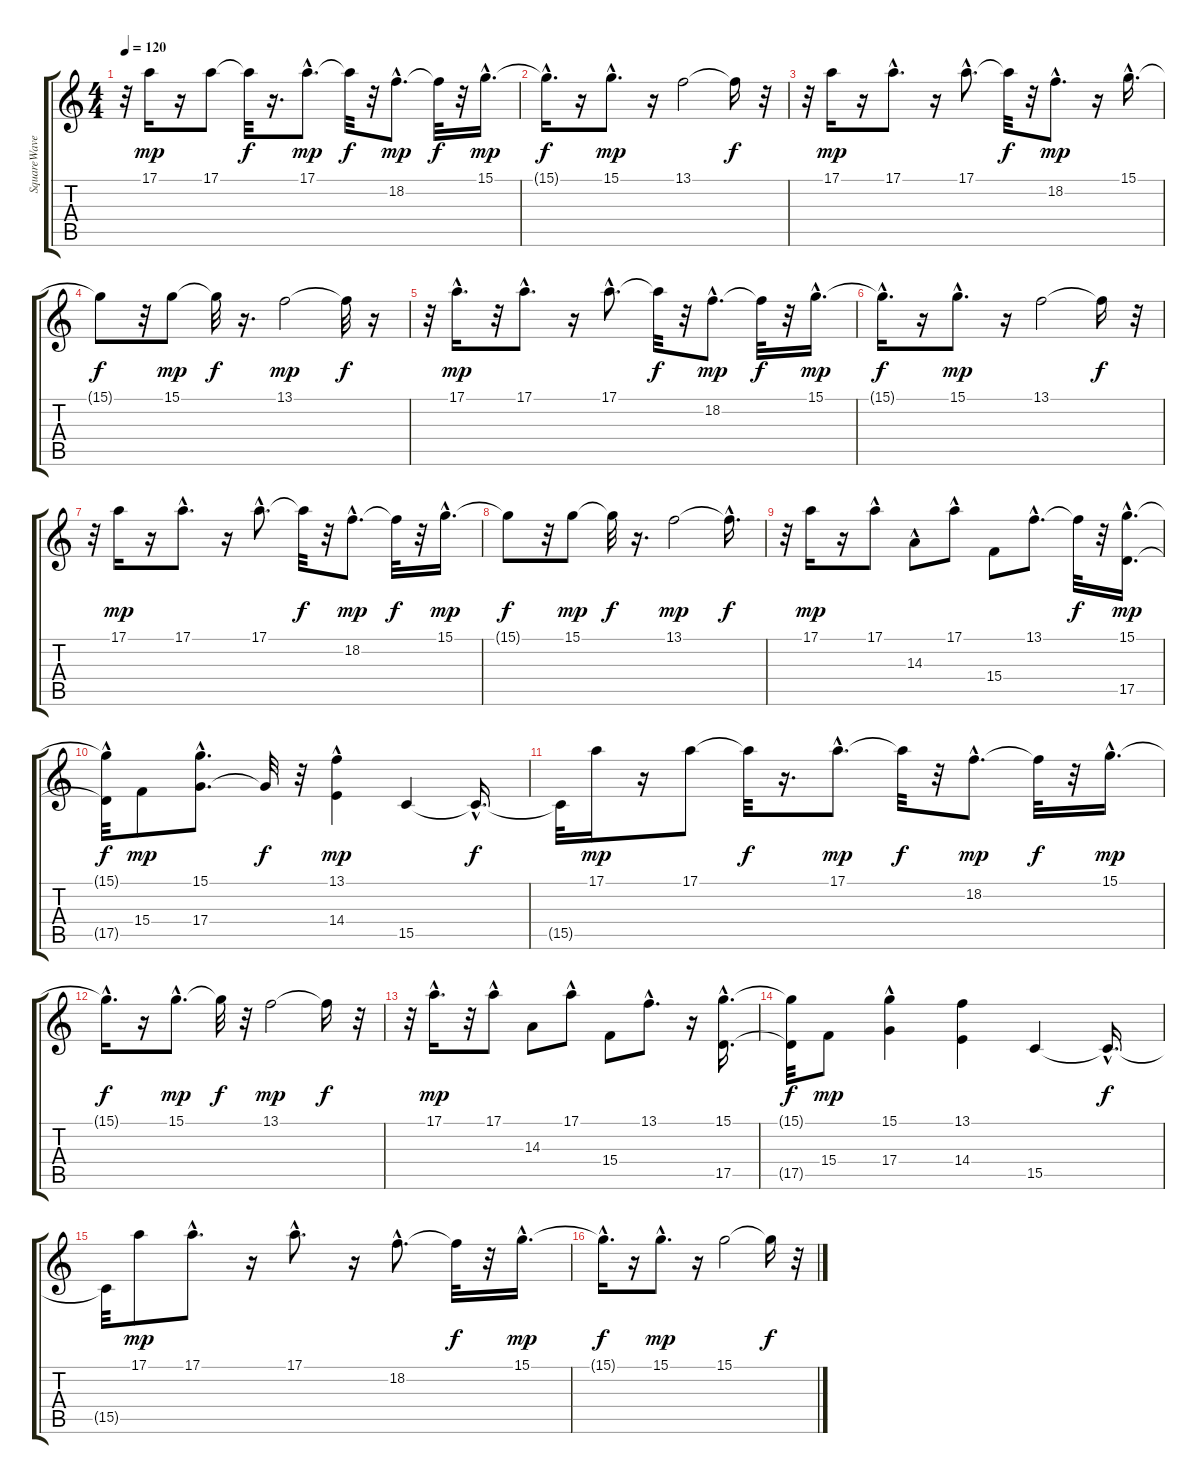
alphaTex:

\track ("SquareWave" "SquareWave") {instrument lead1square}
\staff {score tabs}
\tuning (E4 B3 G3 D3 A2 E2) {hide}
\ts (4 4)
\tempo 120
\clef g2
\ks c
r.32{dy f} 17.1.16{dy mp} r.16 17.1.8 17.1{t}.32{dy f} r.16{d} 17.1{hac}.8{d dy mp} 17.1{t}.32{dy f} r.32 18.2{hac}.8{d dy mp} 18.2{t}.32{dy f} r.32 15.1{hac}.16{d dy mp} |
15.1{hac t}.16{d dy f} r.16 15.1{hac}.8{d dy mp} r.16 13.1.2 13.1{t}.16{dy f} r.32 |
r.32 17.1.16{dy mp} r.16 17.1{hac}.8{d} r.16 17.1{hac}.8{d} 17.1{t}.32{dy f} r.32 18.2{hac}.8{d dy mp} r.16 15.1{hac}.16{d} |
15.1{t}.8{dy f} r.32 15.1.8{dy mp} 15.1{t}.32{dy f} r.16{d} 13.1.2{dy mp} 13.1{t}.32{dy f} r.16 |
r.32 17.1{hac}.16{d dy mp} r.32 17.1{hac}.8{d} r.16 17.1{hac}.8{d volume 10} 17.1{t}.32{dy f} r.32 18.2{hac}.8{d dy mp volume 10} 18.2{t}.32{dy f} r.32 15.1{hac}.16{d dy mp volume 9} |
15.1{hac t}.16{d dy f} r.16 15.1{hac}.8{d dy mp volume 9} r.16 13.1.2{volume 9} 13.1{t}.16{dy f} r.32 |
r.32 17.1.16{dy mp volume 8} r.16 17.1{hac}.8{d volume 8} r.16 17.1{hac}.8{d volume 8} 17.1{t}.32{dy f} r.32 18.2{hac}.8{d dy mp volume 8} 18.2{t}.32{dy f} r.32 15.1{hac}.16{d dy mp volume 8} |
15.1{t}.8{dy f} r.32 15.1.8{dy mp volume 7} 15.1{t}.32{dy f} r.16{d} 13.1.2{dy mp volume 7} 13.1{hac t}.16{d dy f} |
r.32 17.1.16{dy mp volume 6} r.16 17.1{hac}.8{volume 6} 14.3{hac}.8 17.1{hac}.8{volume 6} 15.4.8 13.1{hac}.8{d} 13.1{t}.32{dy f} r.32 (15.1{hac} 17.5{hac}).16{d dy mp} |
(15.1{hac t} 17.5{t}).32{dy f} 15.4.8{dy mp volume 6} (15.1{hac} 17.4{hac}).8{d volume 6} 17.4{t}.32{dy f} r.32 (13.1 14.4{hac}).4{dy mp volume 6} 15.5.4{volume 6} 15.5{hac t}.16{d dy f} |
15.5{t}.32 17.1.16{dy mp volume 5} r.16 17.1.8{volume 5} 17.1{t}.32{dy f} r.16{d} 17.1{hac}.8{d dy mp volume 5} 17.1{t}.32{dy f} r.32 18.2{hac}.8{d dy mp volume 5} 18.2{t}.32{dy f} r.32 15.1{hac}.16{d dy mp volume 5} |
15.1{hac t}.16{d dy f} r.16 15.1{hac}.8{d dy mp} 15.1{t}.32{dy f} r.32 13.1.2{dy mp volume 4} 13.1{t}.16{dy f} r.32 |
r.32 17.1{hac}.16{d dy mp volume 4} r.32 17.1{hac}.8{volume 4} 14.3.8 17.1{hac}.8 15.4.8{volume 4} 13.1{hac}.8{d volume 4} r.16 (15.1{hac} 17.5{hac}).16{d volume 4} |
(15.1{t} 17.5{t}).32{dy f} 15.4.8{dy mp volume 3} (15.1{hac} 17.4).4 (13.1 14.4).4 15.5.4{volume 3} 15.5{hac t}.16{d dy f} |
15.5{t}.32 17.1.8{dy mp volume 3} 17.1{hac}.8{d} r.16 17.1{hac}.8{d} r.16 18.2{hac}.8{d volume 3} 18.2{t}.32{dy f} r.32 15.1{hac}.16{d dy mp volume 2} |
15.1{hac t}.16{d dy f} r.16 15.1{hac}.8{d dy mp volume 2} r.16 15.1.2{volume 2} 15.1{t}.16{dy f} r.32
